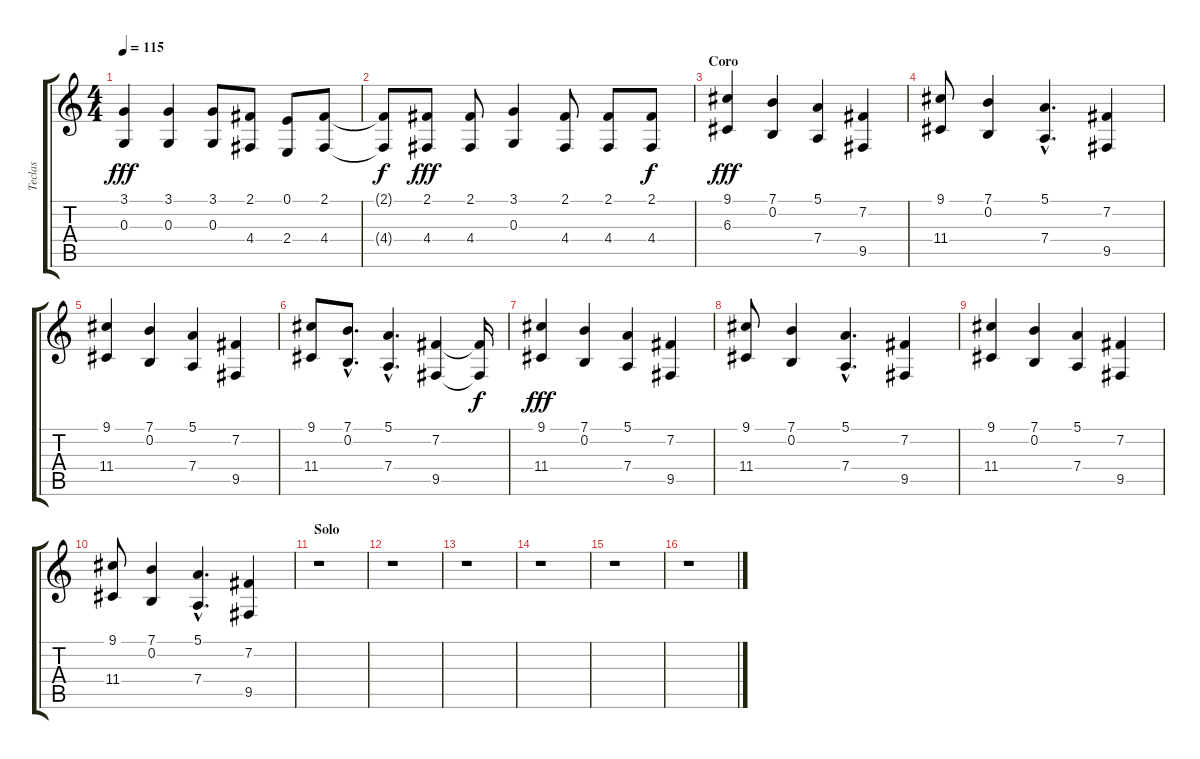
\track ("Teclas" "Teclas") {instrument drawbarorgan}
\staff {score tabs}
\tuning (E4 B3 G3 D3 A2 E2) {hide}
\ts (4 4)
\tempo 115
\clef g2
\ks c
(3.1 0.3).4{dy fff} (3.1 0.3).4 (3.1 0.3).8 (2.1 4.4).8 (0.1 2.4).8 (2.1 4.4).8 |
(2.1{t} 4.4{t}).8{dy f} (2.1 4.4).8{dy fff} (2.1 4.4).8 (3.1 0.3).4 (2.1 4.4).8 (2.1 4.4).8 (2.1 4.4).8{dy f} |
\section ("" "Coro")
(9.1 6.3).4{dy fff} (7.1 0.2).4 (5.1 7.4).4 (7.2 9.5).4 |
(9.1 11.4).8 (7.1 0.2).4 (5.1{hac} 7.4{hac}).4{d} (7.2 9.5).4 |
(9.1 11.4).4 (7.1 0.2).4 (5.1 7.4).4 (7.2 9.5).4 |
(9.1 11.4).8 (7.1{hac} 0.2{hac}).8{d} (5.1{hac} 7.4{hac}).4{d} (7.2 9.5).4 (7.2{t} 9.5{t}).16{dy f} |
(9.1 11.4).4{dy fff} (7.1 0.2).4 (5.1 7.4).4 (7.2 9.5).4 |
(9.1 11.4).8 (7.1 0.2).4 (5.1{hac} 7.4{hac}).4{d} (7.2 9.5).4 |
(9.1 11.4).4 (7.1 0.2).4 (5.1 7.4).4 (7.2 9.5).4 |
(9.1 11.4).8 (7.1 0.2).4 (5.1{hac} 7.4{hac}).4{d} (7.2 9.5).4 |
\section ("" "Solo")
r.1 |
r.1 |
r.1 |
r.1 |
r.1 |
r.1
